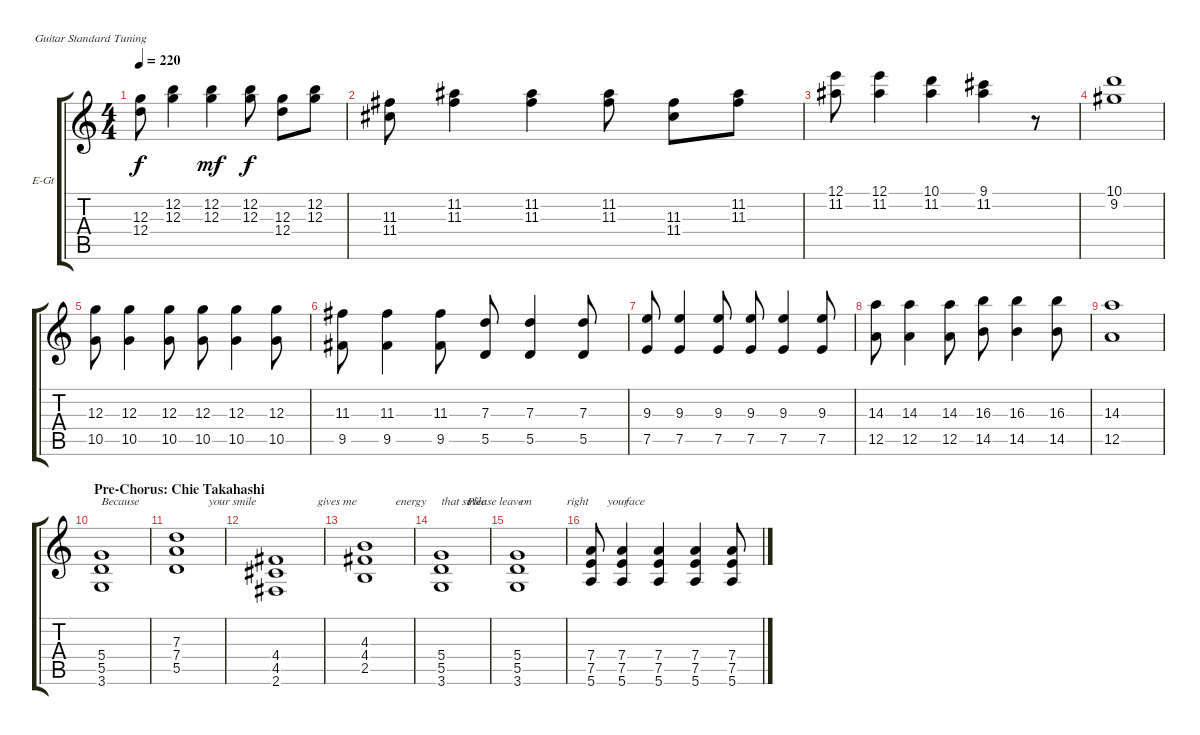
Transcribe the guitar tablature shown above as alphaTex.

\defaultSystemsLayout 4
\bracketExtendMode groupsimilarinstruments
\firstSystemTrackNameOrientation horizontal
\otherSystemsTrackNameOrientation horizontal
\track ("Chie Takahashi" "E-Gt") {instrument distortionguitar}
\staff {score tabs}
\tuning (E4 B3 G3 D3 A2 E2)
\ts (4 4)
\tempo 220
\clef g2
\ks c
(12.3 12.4).8{dy f} (12.2 12.3).4 (12.2 12.3).4{dy mf} (12.2 12.3).8{dy f} (12.3 12.4).8 (12.2 12.3).8 |
(11.3 11.4).8 (11.2 11.3).4 (11.2 11.3).4 (11.2 11.3).8 (11.3 11.4).8 (11.2 11.3).8 |
(12.1 11.2).8 (12.1 11.2).4 (10.1 11.2).4 (9.1 11.2).4 r.8 |
(10.1 9.2).1 |
(10.5 12.3).8 (10.5 12.3).4 (10.5 12.3).8 (10.5 12.3).8 (10.5 12.3).4 (10.5 12.3).8 |
(9.5 11.3).8 (9.5 11.3).4 (9.5 11.3).8 (5.5 7.3).8 (5.5 7.3).4 (5.5 7.3).8 |
(7.5 9.3).8 (7.5 9.3).4 (7.5 9.3).8 (7.5 9.3).8 (7.5 9.3).4 (7.5 9.3).8 |
(12.5 14.3).8 (12.5 14.3).4 (12.5 14.3).8 (14.5 16.3).8 (14.5 16.3).4 (14.5 16.3).8 |
(12.5 14.3).1 |
\section ("" "Pre-Chorus: Chie Takahashi")
(3.6 5.5 5.4).1{txt "Because                       your smile"} |
(5.5 7.4 7.3).1{txt "                                               gives me "} |
(4.5 4.4 2.6).1{txt "                                        energy"} |
(2.5 4.4 4.3).1{txt "                                  Please leave "} |
(3.6 5.5 5.4).1{txt "that smile                           right"} |
(3.6 5.5 5.4).1{txt " on                         your"} |
(5.6 7.5 7.4).8 (5.6 7.5 7.4).4{txt " face"} (5.6 7.5 7.4).4 (5.6 7.5 7.4).4 (5.6 7.5 7.4).8
